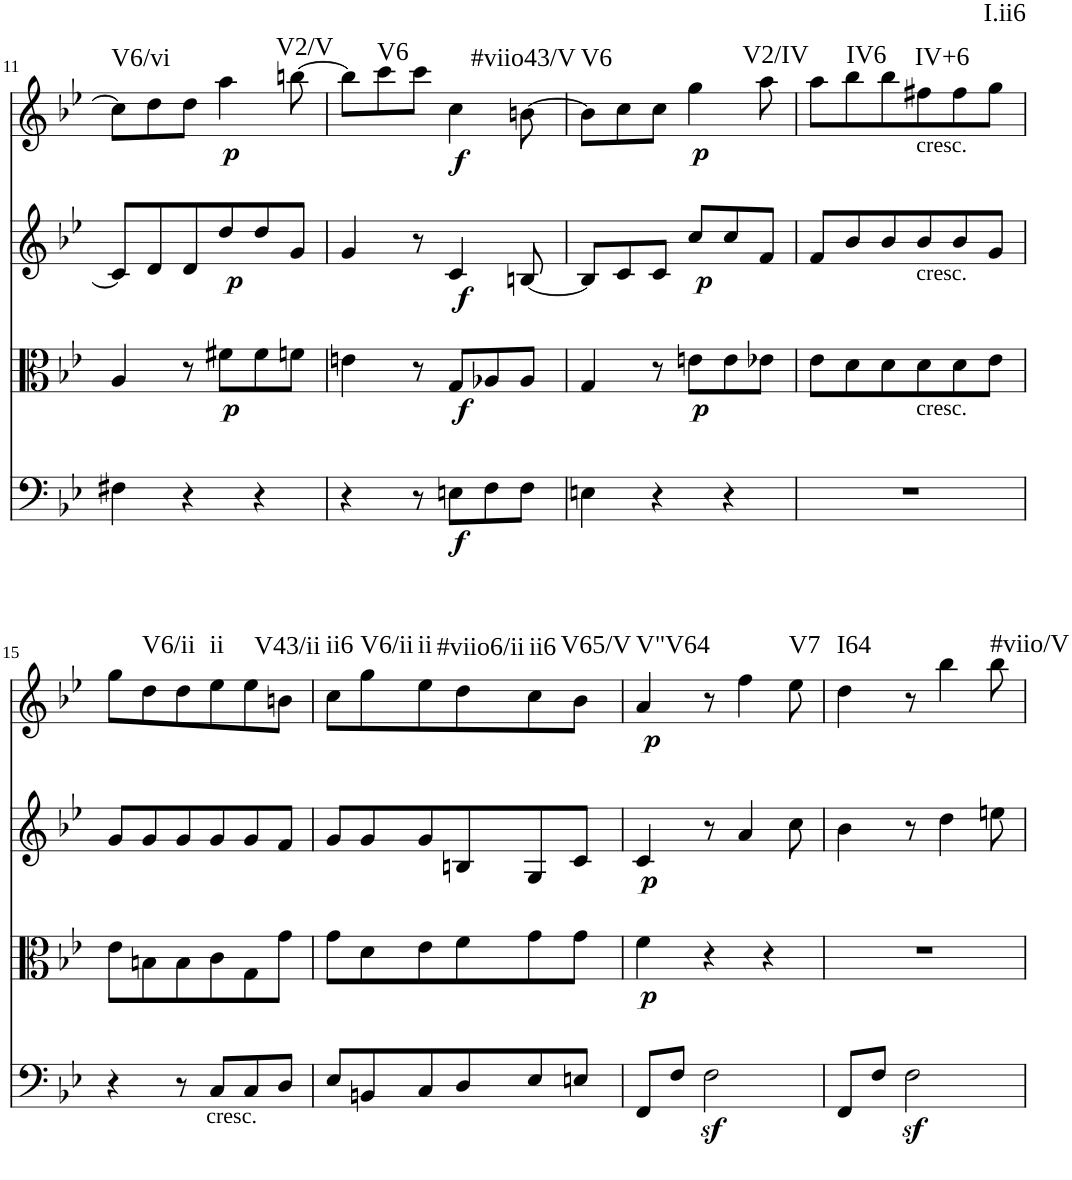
**kern	**dynam	**kern	**dynam	**kern	**dynam	**kern	**dynam	**harte
*part4	*part4	*part3	*part3	*part2	*part2	*part1	*part1	*part1
*staff4	*staff4	*staff3	*staff3	*staff2	*staff2	*staff1	*staff1	*
*I"Violoncello	*	*I"Viola	*	*I"Violin II	*	*I"Violin I	*	*
!!LO:PB:g=z
*clefF4	*	*clefC3	*	*clefG2	*	*clefG2	*	*
*k[b-e-]	*	*k[b-e-]	*	*k[b-e-]	*	*k[b-e-]	*	*
*B-:	*	*B-:	*	*B-:	*	*B-:	*	*
*M3/4	*	*M3/4	*	*M3/4	*	*M3/4	*	*
=11	=11	=11	=11	=11	=11	=11	=11	=11
!	!	!	!	!	!	!	!	!LO:H:kt=V6/vi
4F#X\	.	4A/	.	8c#/L]	.	8cc#\L]	.	N
.	.	.	.	8d/	.	8dd\	.	.
4r	.	8r	.	8d/	.	8dd\J	.	.
!	!	!	!LO:DY:b	!	!LO:DY:b	!	!LO:DY:b	!
.	.	8f#X\L	p	8dd/	p	4aa\	p	.
4r	.	8f#\	.	8dd/	.	.	.	.
!	!	!	!	!	!	!	!	!LO:H:kt=V2/V
.	.	8fn\J	.	8g/J	.	[8bbn\	.	N
=12	=12	=12	=12	=12	=12	=12	=12	=12
4r	.	4en\	.	4g/	.	8bb\L]	.	.
!	!	!	!	!	!	!	!	!LO:H:kt=V6
.	.	.	.	.	.	8ccc\	.	N
8r	.	8r	.	8r	.	8ccc\J	.	.
!	!LO:DY:b	!	!LO:DY:b	!	!LO:DY:b	!	!LO:DY:b	!
8En\L	f	8G/L	f	4c/	f	4cc\	f	.
8F\	.	8A-X/	.	.	.	.	.	.
!	!	!	!	!	!	!	!	!LO:H:kt=#viio43/V
8F\J	.	8A-/J	.	[8Bn/	.	[8bn\	.	N
=13	=13	=13	=13	=13	=13	=13	=13	=13
!	!	!	!	!	!	!	!	!LO:H:kt=V6
4En\	.	4G/	.	8B/L]	.	8b\L]	.	N
.	.	.	.	8c/	.	8cc\	.	.
4r	.	8r	.	8c/J	.	8cc\J	.	.
!	!	!	!LO:DY:b	!	!LO:DY:b	!	!LO:DY:b	!
.	.	8en\L	p	8cc/L	p	4gg\	p	.
4r	.	8e\	.	8cc/	.	.	.	.
!	!	!	!	!	!	!	!	!LO:H:kt=V2/IV
.	.	8e-X\J	.	8f/J	.	8aa\	.	N
=14	=14	=14	=14	=14	=14	=14	=14	=14
2.r	.	8e-\L	.	8f/L	.	8aa\L	.	.
!	!	!	!	!	!	!	!	!LO:H:kt=IV6
.	.	8d\	.	8b-/	.	8bb-\	.	N
.	.	8d\	.	8b-/	.	8bb-\	.	.
!	!	!	!	!	!	!LO:TX:b:t=cresc.	!	!
!	!	!	!	!LO:TX:b:t=cresc.	!	!	!	!
!	!	!LO:TX:b:t=cresc.	!	!	!	!	!	!LO:H:kt=IV+6
.	.	8d\	.	8b-/	.	8ff#X\	.	N
.	.	8d\	.	8b-/	.	8ff#\	.	.
!	!	!	!	!	!	!	!	!LO:H:kt=I.ii6
.	.	8e-\J	.	8g/J	.	8gg\J	.	N
!!LO:LB:g=z
=15	=15	=15	=15	=15	=15	=15	=15	=15
4r	.	8e-\L	.	8g/L	.	8gg\L	.	.
!	!	!	!	!	!	!	!	!LO:H:kt=V6/ii
.	.	8Bn\	.	8g/	.	8dd\	.	N
8r	.	8B\	.	8g/	.	8dd\	.	.
!LO:TX:b:t=cresc.	!	!	!	!	!	!	!	!LO:H:kt=ii
8C/L	.	8c\	.	8g/	.	8ee-\	.	N
8C/	.	8G\	.	8g/	.	8ee-\	.	.
!	!	!	!	!	!	!	!	!LO:H:kt=V43/ii
8D/J	.	8g\J	.	8f/J	.	8bn\J	.	N
=16	=16	=16	=16	=16	=16	=16	=16	=16
!	!	!	!	!	!	!	!	!LO:H:kt=ii6
8E-/L	.	8g\L	.	8g/L	.	8cc\L	.	N
!	!	!	!	!	!	!	!	!LO:H:kt=V6/ii
8BBn/	.	8d\	.	8g/	.	8gg\	.	N
!	!	!	!	!	!	!	!	!LO:H:kt=ii
8C/	.	8e-\	.	8g/	.	8ee-\	.	N
!	!	!	!	!	!	!	!	!LO:H:kt=#viio6/ii
8D/	.	8f\	.	8Bn/	.	8dd\	.	N
!	!	!	!	!	!	!	!	!LO:H:kt=ii6
8E-/	.	8g\	.	8G/	.	8cc\	.	N
!	!	!	!	!	!	!	!	!LO:H:kt=V65/V
8En/J	.	8g\J	.	8c/J	.	8b-\J	.	N
=17	=17	=17	=17	=17	=17	=17	=17	=17
!	!	!	!LO:DY:b	!	!LO:DY:b	!	!LO:DY:b	!LO:H:kt=V"V64
8FF/L	.	4f\	p	4c/	p	4a/	p	N
8F/J	.	.	.	.	.	.	.	.
2Fz<\	.	4r	.	8r	.	8r	.	.
.	.	.	.	4a/	.	4ff\	.	.
.	.	4r	.	.	.	.	.	.
!	!	!	!	!	!	!	!	!LO:H:kt=V7
.	.	.	.	8cc\	.	8ee-\	.	N
=18	=18	=18	=18	=18	=18	=18	=18	=18
!	!	!	!	!	!	!	!	!LO:H:kt=I64
8FF/L	.	2.r	.	4b-\	.	4dd\	.	N
8F/J	.	.	.	.	.	.	.	.
2Fz<\	.	.	.	8r	.	8r	.	.
.	.	.	.	4dd\	.	4bb-\	.	.
!	!	!	!	!	!	!	!	!LO:H:kt=#viio/V
.	.	.	.	8een\	.	8bb-\	.	N
=	=	=	=	=	=	=	=	=
*-	*-	*-	*-	*-	*-	*-	*-	*-
